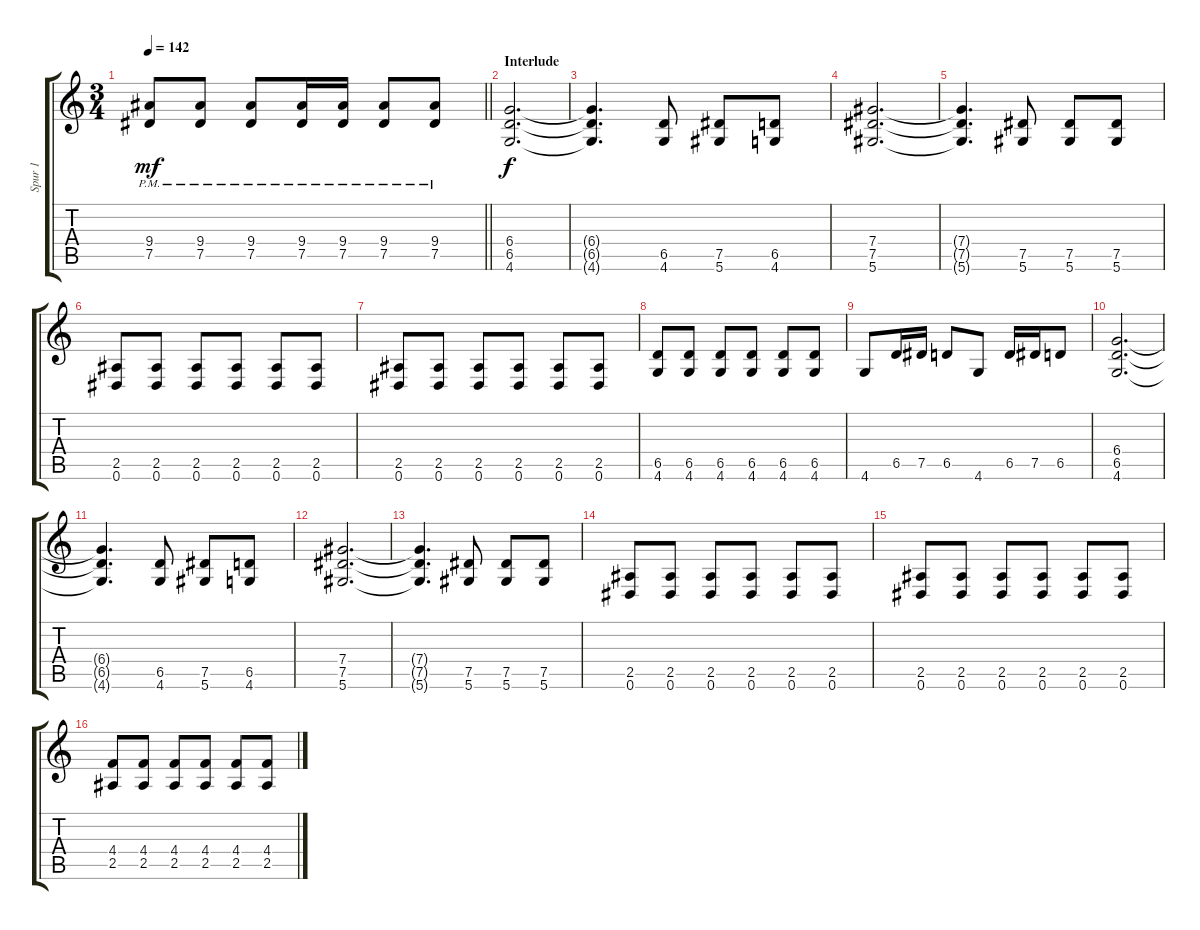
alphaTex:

\track ("Spur 1" "Spur 1") {instrument distortionguitar}
\staff {score tabs}
\tuning (Eb4 Bb3 Gb3 Db3 Ab2 Eb2) {hide}
\ts (3 4)
\tempo 142
\clef g2
\barLineRight lightlight
\ks c
(9.4{pm} 7.5{pm}).8{dy mf} (9.4{pm} 7.5{pm}).8 (9.4{pm} 7.5{pm}).8 (9.4{pm} 7.5{pm}).16 (9.4{pm} 7.5{pm}).16 (9.4{pm} 7.5{pm}).8 (9.4{pm} 7.5{pm}).8 |
\section ("" "Interlude")
(6.4 6.5 4.6).2{d dy f} |
(6.4{t} 6.5{t} 4.6{t}).4{d} (6.5 4.6).8 (7.5 5.6).8 (6.5 4.6).8 |
(7.4 7.5 5.6).2{d} |
(7.4{t} 7.5{t} 5.6{t}).4{d} (7.5 5.6).8 (7.5 5.6).8 (7.5 5.6).8 |
(2.5 0.6).8 (2.5 0.6).8 (2.5 0.6).8 (2.5 0.6).8 (2.5 0.6).8 (2.5 0.6).8 |
(2.5 0.6).8 (2.5 0.6).8 (2.5 0.6).8 (2.5 0.6).8 (2.5 0.6).8 (2.5 0.6).8 |
(6.5 4.6).8 (6.5 4.6).8 (6.5 4.6).8 (6.5 4.6).8 (6.5 4.6).8 (6.5 4.6).8 |
4.6.8 6.5.16 7.5.16 6.5.8 4.6.8 6.5.16 7.5.16 6.5.8 |
(6.4 6.5 4.6).2{d} |
(6.4{t} 6.5{t} 4.6{t}).4{d} (6.5 4.6).8 (7.5 5.6).8 (6.5 4.6).8 |
(7.4 7.5 5.6).2{d} |
(7.4{t} 7.5{t} 5.6{t}).4{d} (7.5 5.6).8 (7.5 5.6).8 (7.5 5.6).8 |
(2.5 0.6).8 (2.5 0.6).8 (2.5 0.6).8 (2.5 0.6).8 (2.5 0.6).8 (2.5 0.6).8 |
(2.5 0.6).8 (2.5 0.6).8 (2.5 0.6).8 (2.5 0.6).8 (2.5 0.6).8 (2.5 0.6).8 |
(4.4 2.5).8 (4.4 2.5).8 (4.4 2.5).8 (4.4 2.5).8 (4.4 2.5).8 (4.4 2.5).8
